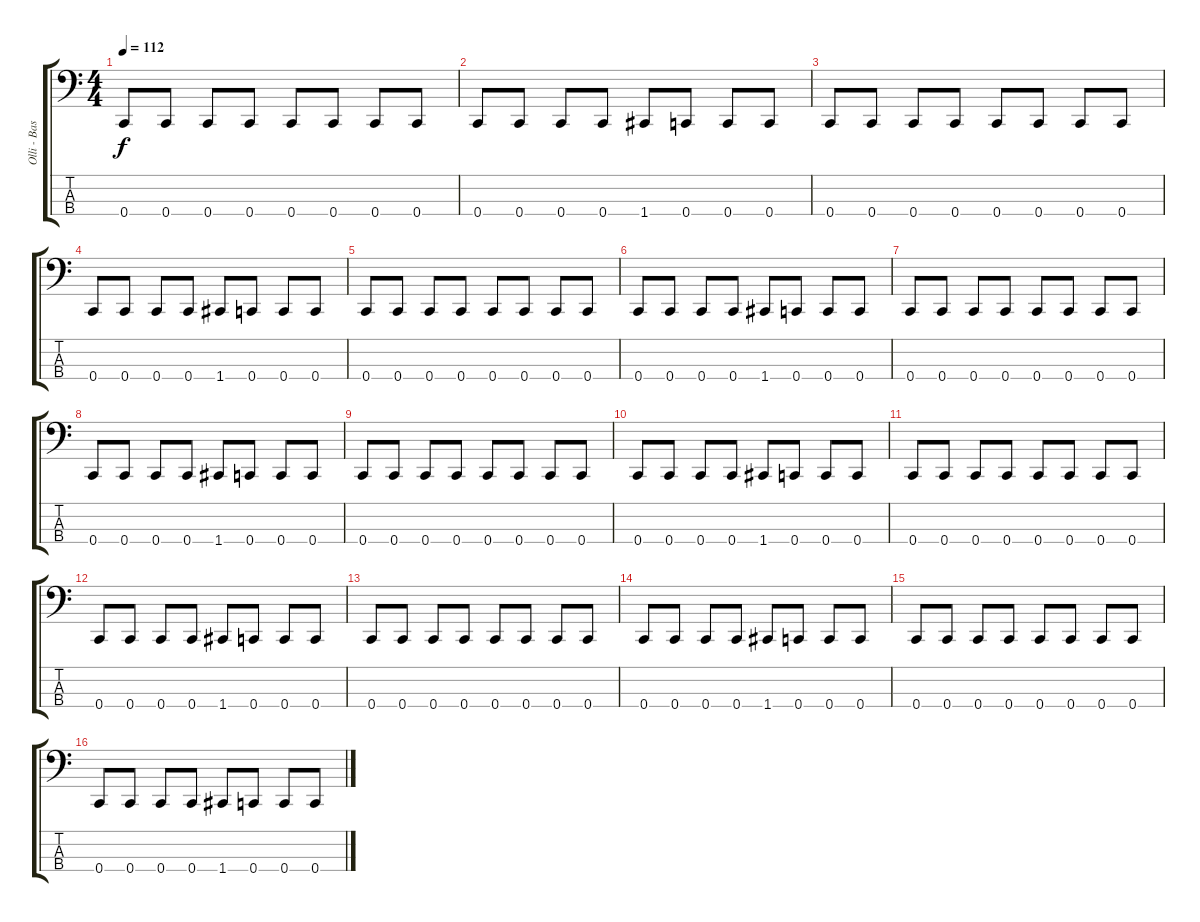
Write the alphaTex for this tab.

\track ("Olli - Bass" "Olli - Bas") {instrument electricbassfinger}
\staff {score tabs}
\tuning (F2 C2 G1 C1) {hide}
\ts (4 4)
\tempo 112
\clef f4
\ks c
0.4.8{dy f volume 13 instrument lead2sawtooth} 0.4.8 0.4.8 0.4.8 0.4.8 0.4.8 0.4.8 0.4.8 |
0.4.8 0.4.8 0.4.8 0.4.8 1.4.8 0.4.8 0.4.8 0.4.8 |
0.4.8{volume 13 instrument lead2sawtooth} 0.4.8 0.4.8 0.4.8 0.4.8 0.4.8 0.4.8 0.4.8 |
0.4.8 0.4.8 0.4.8 0.4.8 1.4.8 0.4.8 0.4.8 0.4.8 |
0.4.8{volume 13 instrument lead2sawtooth} 0.4.8 0.4.8 0.4.8 0.4.8 0.4.8 0.4.8 0.4.8 |
0.4.8 0.4.8 0.4.8 0.4.8 1.4.8 0.4.8 0.4.8 0.4.8 |
0.4.8{volume 13 instrument lead2sawtooth} 0.4.8 0.4.8 0.4.8 0.4.8 0.4.8 0.4.8 0.4.8 |
0.4.8 0.4.8 0.4.8 0.4.8 1.4.8 0.4.8 0.4.8 0.4.8 |
0.4.8{volume 13 instrument lead2sawtooth} 0.4.8 0.4.8 0.4.8 0.4.8 0.4.8 0.4.8 0.4.8 |
0.4.8 0.4.8 0.4.8 0.4.8 1.4.8 0.4.8 0.4.8 0.4.8 |
0.4.8{volume 13 instrument lead2sawtooth} 0.4.8 0.4.8 0.4.8 0.4.8 0.4.8 0.4.8 0.4.8 |
0.4.8 0.4.8 0.4.8 0.4.8 1.4.8 0.4.8 0.4.8 0.4.8 |
0.4.8{volume 13 instrument lead2sawtooth} 0.4.8 0.4.8 0.4.8 0.4.8 0.4.8 0.4.8 0.4.8 |
0.4.8 0.4.8 0.4.8 0.4.8 1.4.8 0.4.8 0.4.8 0.4.8 |
0.4.8{volume 13 instrument lead2sawtooth} 0.4.8 0.4.8 0.4.8 0.4.8 0.4.8 0.4.8 0.4.8 |
0.4.8 0.4.8 0.4.8 0.4.8 1.4.8 0.4.8 0.4.8 0.4.8
